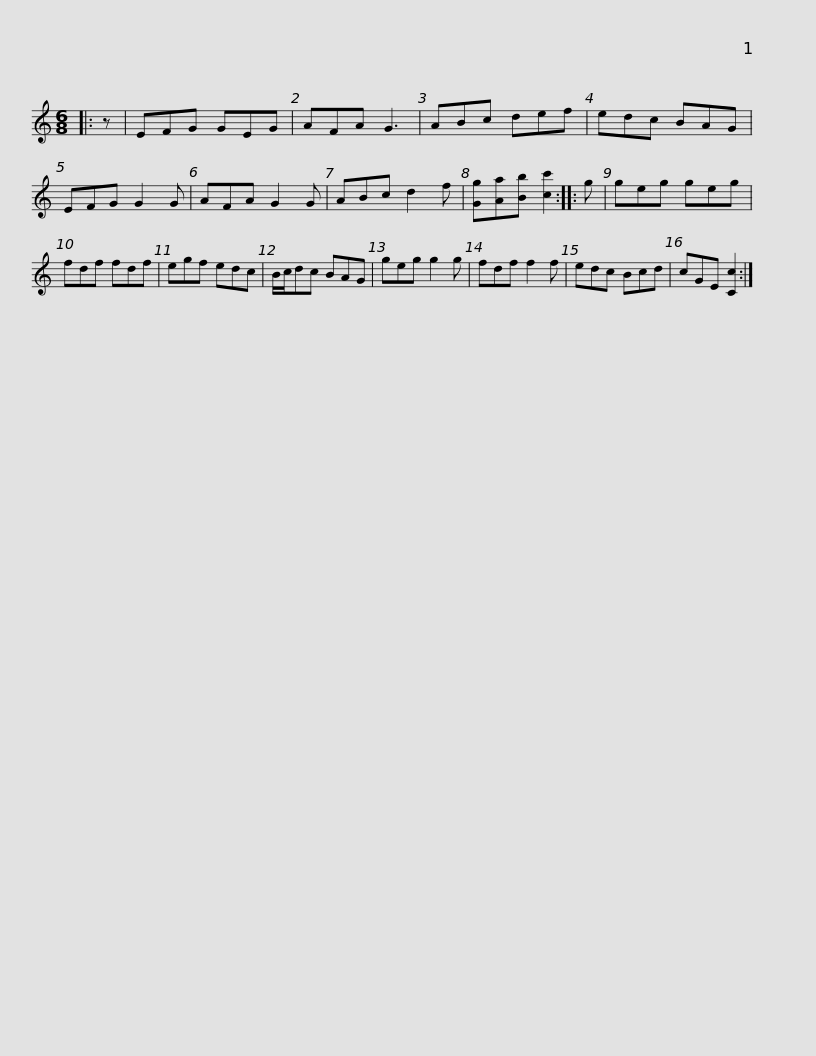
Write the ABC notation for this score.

X:1
L:1/8
M:6/8
I:linebreak $
K:C
V:1 treble
V:1
|: z | EFG GEG | AFA G3 | ABc def | edc BAG | %5
 EFG G2 G | AFA G2 G | ABc d2 f |$ [Gg][Aa][Bb] [cc']2 :: g | %10
 geg geg | fdf fdf | egf edc | B/c/dc BAG | geg g2 g | %15
 fdf f2 f |$ edc Bcd | cGE [Cc]2 :| %18
